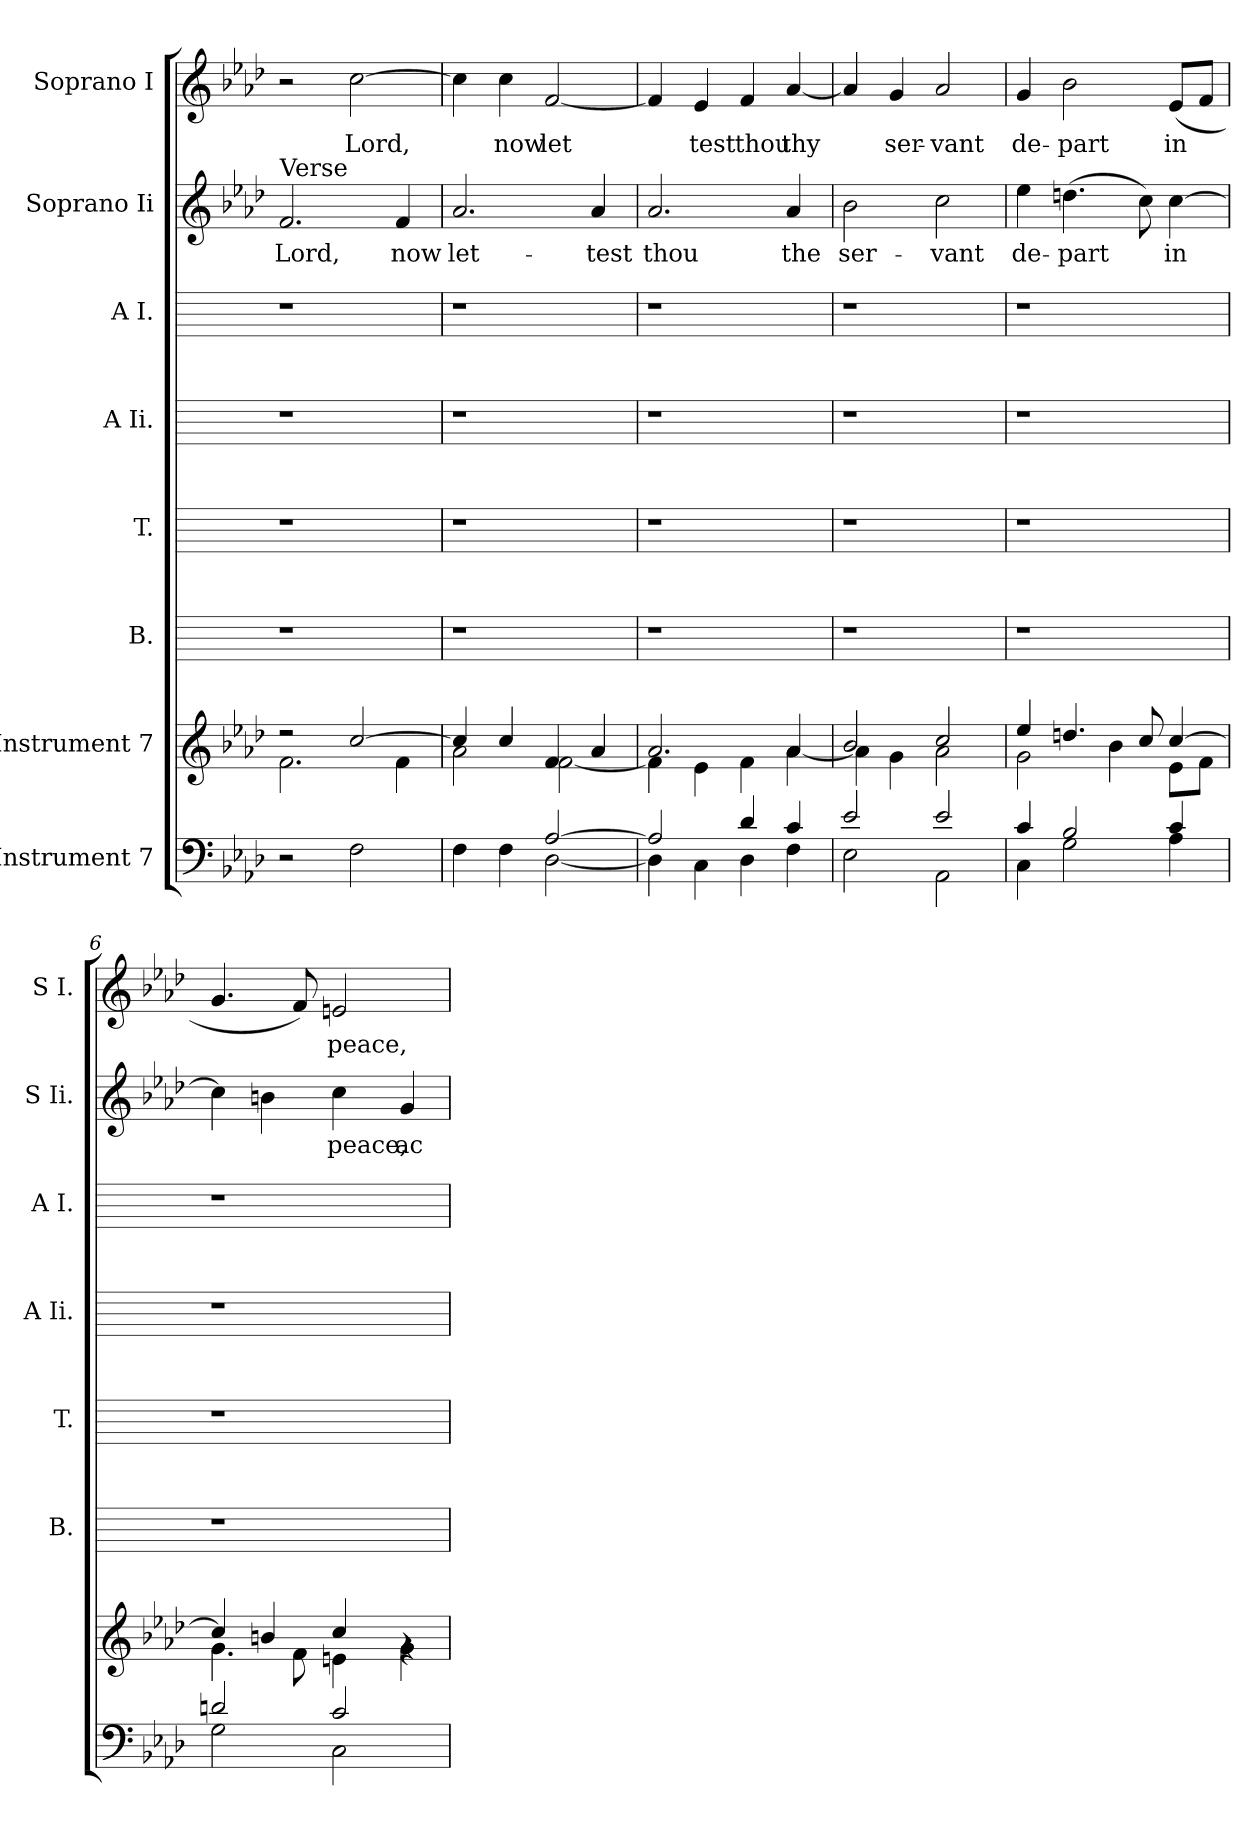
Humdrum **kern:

**kern	**kern	**kern	**kern	**kern	**kern	**kern	**text	**kern	**text
*part8	*part7	*part6	*part5	*part4	*part3	*part2	*part2	*part1	*part1
*staff8	*staff7	*staff6	*staff5	*staff4	*staff3	*staff2	*staff2	*staff1	*staff1
*I"Instrument 7	*I"Instrument 7	*I"B.	*I"T.	*I"A Ii.	*I"A I.	*I"Soprano Ii	*	*I"Soprano I	*
*	*	*I'B.	*I'T.	*I'A Ii.	*I'A I.	*I'S Ii.	*	*I'S I.	*
!!LO:PB:g=z
*stria5	*stria5	*stria5	*stria5	*stria5	*stria5	*stria5	*	*stria5	*
*clefF4	*clefG2	*	*	*	*	*clefG2	*	*clefG2	*
*k[b-e-a-d-]	*k[b-e-a-d-]	*k[]	*k[]	*k[]	*k[]	*k[b-e-a-d-]	*	*k[b-e-a-d-]	*
*A-:	*A-:	*C:	*C:	*C:	*C:	*A-:	*	*A-:	*
=1	=1	=1	=1	=1	=1	=1	=1	=1	=1
*	*^	*	*	*	*	*	*	*	*
!	!	!	!	!	!	!	!LO:TX:a:t=Verse	!	!	!
!	!	!	!	!	!	!	!	!LO:LY:b:cj	!	!
2r	2r	2.f\	1r	1r	1r	1r	2.f/	Lord,	2r	.
!	!	!	!	!	!	!	!	!	!	!LO:LY:b
2F\	[>2cc/	.	.	.	.	.	.	.	[>2cc\	Lord,
!	!	!	!	!	!	!	!	!LO:LY:b:cj	!	!
.	.	4f\	.	.	.	.	4f/	now	.	.
=2	=2	=2	=2	=2	=2	=2	=2	=2	=2	=2
*^	*	*	*	*	*	*	*	*	*	*
!	!	!	!	!	!	!	!	!	!LO:LY:b:cj	!	!LO:LY:b
2ryy	4F\	4cc/]	2a-\	1r	1r	1r	1r	2.a-/	let-	4cc\]	.
!	!	!	!	!	!	!	!	!	!	!	!LO:LY:b
.	4F\	4cc/	.	.	.	.	.	.	.	4cc\	now
!	!	!	!	!	!	!	!	!	!	!	!LO:LY:b
[>2A-/	[<2D-\	4f/	[<2f\	.	.	.	.	.	.	[<2f/	let-
!	!	!	!	!	!	!	!	!	!LO:LY:b:cj	!	!
.	.	4a-/	.	.	.	.	.	4a-/	-test	.	.
=3	=3	=3	=3	=3	=3	=3	=3	=3	=3	=3	=3
!	!	!	!	!	!	!	!	!	!LO:LY:b:cj	!	!LO:LY:b
2A-/]	4D-\]	2.a-/	4f\]	1r	1r	1r	1r	2.a-/	thou	4f/]	--
!	!	!	!	!	!	!	!	!	!	!	!LO:LY:b
.	4C\	.	4e-\	.	.	.	.	.	.	4e-/	-test
!	!	!	!	!	!	!	!	!	!	!	!LO:LY:b
4d-/	4D-\	.	4f\	.	.	.	.	.	.	4f/	thou
!	!	!	!	!	!	!	!	!	!LO:LY:b:cj	!	!LO:LY:b
4c/	4F\	4a-/	[<4a-\	.	.	.	.	4a-/	the	[<4a-/	thy
=4	=4	=4	=4	=4	=4	=4	=4	=4	=4	=4	=4
!	!	!	!	!	!	!	!	!	!LO:LY:b:cj	!	!LO:LY:b
2e-/	2E-\	2b-/	4a-\]	1r	1r	1r	1r	2b-\	ser-	4a-/]	.
!	!	!	!	!	!	!	!	!	!	!	!LO:LY:b
.	.	.	4g\	.	.	.	.	.	.	4g/	ser-
!	!	!	!	!	!	!	!	!	!LO:LY:b:cj	!	!LO:LY:b
2e-/	2AA-\	2cc/	2a-\	.	.	.	.	2cc\	-vant	2a-/	-vant
!!LO:LB:g=z
=5	=5	=5	=5	=5	=5	=5	=5	=5	=5	=5	=5
!	!	!	!	!	!	!	!	!	!LO:LY:b:cj	!	!LO:LY:b
4c/	4C\	4ee-/	2g\	1r	1r	1r	1r	4ee-\	de-	4g/	de-
!	!	!	!	!	!	!	!	!	!LO:LY:b:cj	!	!LO:LY:b
2B-/	2G\	4.ddn/	.	.	.	.	.	(>4.ddn\	-part	2b-\	-part
.	.	.	4b-\	.	.	.	.	.	.	.	.
!	!	!	!	!	!	!	!	!	!LO:LY:b:cj	!	!
.	.	8cc/	.	.	.	.	.	8cc\)	.	.	.
!	!	!	!	!	!	!	!	!	!LO:LY:b:cj	!	!LO:LY:b
4c/	4A-\	[>4cc/	8e-\L	.	.	.	.	[>4cc\	in	(<8e-/L	in
!	!	!	!	!	!	!	!	!	!	!	!LO:LY:b
.	.	.	8f\J	.	.	.	.	.	.	8f/J	.
=6	=6	=6	=6	=6	=6	=6	=6	=6	=6	=6	=6
!	!	!	!	!	!	!	!	!	!LO:LY:b:cj	!	!LO:LY:b
2dn/	2G\	4cc/]	4.g\	1r	1r	1r	1r	4cc\]	.	4.g/	.
!	!	!	!	!	!	!	!	!	!LO:LY:b:cj	!	!
.	.	4bn/	.	.	.	.	.	4bn\	.	.	.
!	!	!	!	!	!	!	!	!	!	!	!LO:LY:b
.	.	.	8f\	.	.	.	.	.	.	8f/)	.
!	!	!	!	!	!	!	!	!	!LO:LY:b:cj	!	!LO:LY:b
2c/	2C\	4cc/	4en\	.	.	.	.	4cc\	peace,	2en/	peace,
!	!	!	!	!	!	!	!	!	!LO:LY:b:cj	!	!
.	.	4rg	4g\	.	.	.	.	4g/	ac-	.	.
*v	*v	*	*	*	*	*	*	*	*	*	*
*	*v	*v	*	*	*	*	*	*	*	*
=	=	=	=	=	=	=	=	=	=
*-	*-	*-	*-	*-	*-	*-	*-	*-	*-
